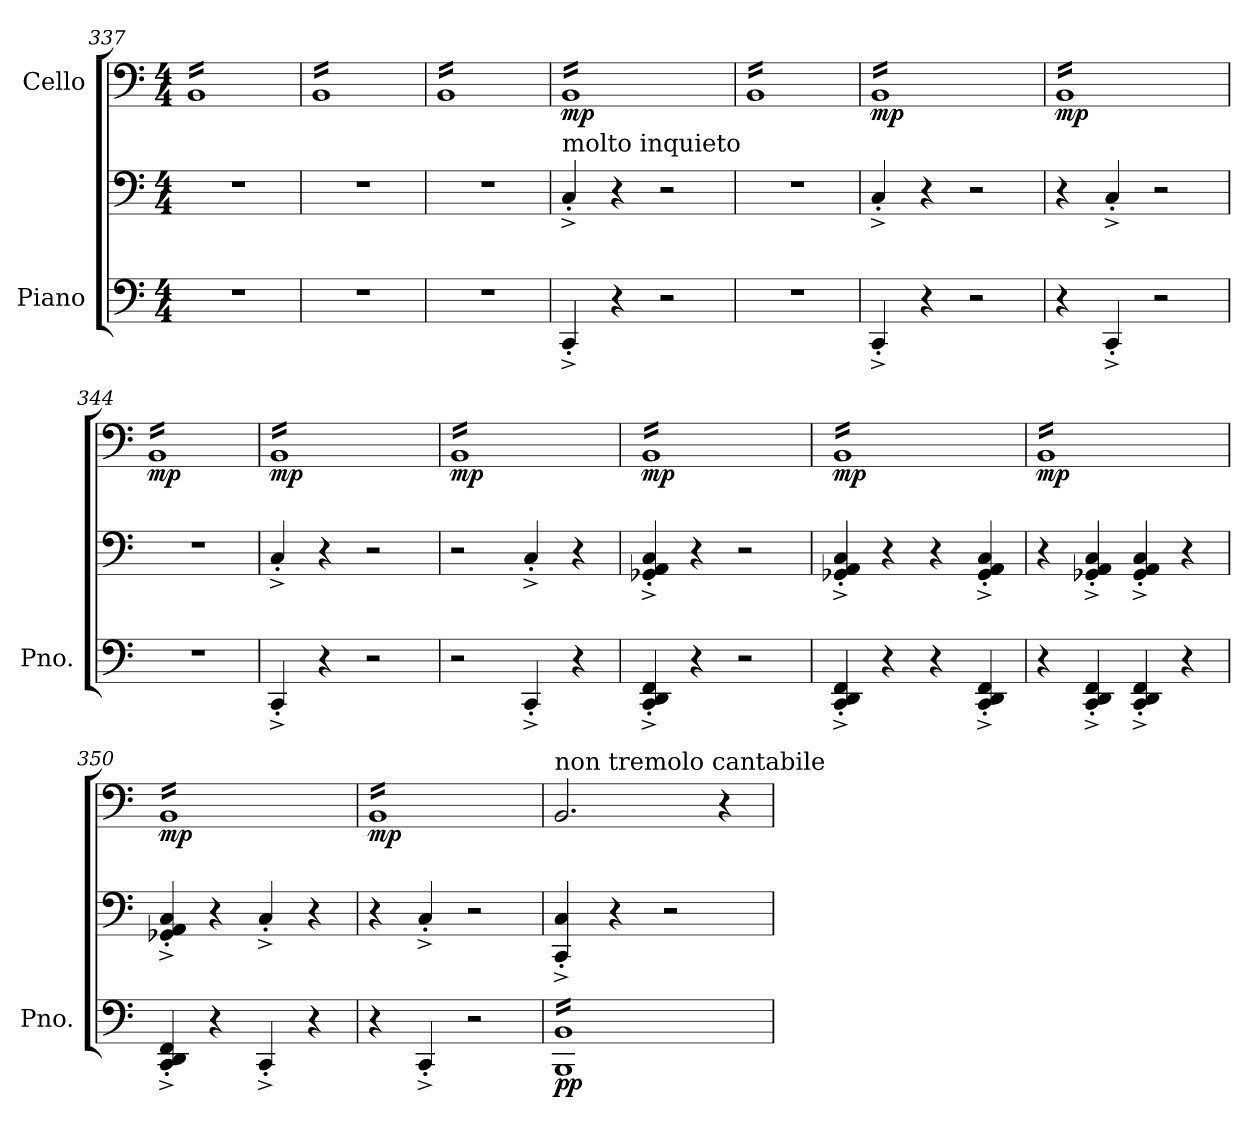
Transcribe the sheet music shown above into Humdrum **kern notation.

**kern	**kern	**dynam	**kern	**dynam
*part2	*part2	*part2	*part1	*part1
*staff3	*staff2	*staff2/3	*staff1	*staff1
*I"Piano	*	*	*I"Cello	*
*I'Pno.	*	*	*	*
*clefF4	*clefF4	*	*clefF4	*
*k[]	*k[]	*	*k[]	*
*M4/4	*M4/4	*	*M4/4	*
=337	=337	=337	=337	=337
*	*	*	*tremolo	*
1r	1r	.	16BBLL	.
.	.	.	16BB	.
.	.	.	16BB	.
.	.	.	16BB	.
.	.	.	16BB	.
.	.	.	16BB	.
.	.	.	16BB	.
.	.	.	16BB	.
.	.	.	16BB	.
.	.	.	16BB	.
.	.	.	16BB	.
.	.	.	16BB	.
.	.	.	16BB	.
.	.	.	16BB	.
.	.	.	16BB	.
.	.	.	16BBJJ	.
=338	=338	=338	=338	=338
1r	1r	.	16BBLL	.
.	.	.	16BB	.
.	.	.	16BB	.
.	.	.	16BB	.
.	.	.	16BB	.
.	.	.	16BB	.
.	.	.	16BB	.
.	.	.	16BB	.
.	.	.	16BB	.
.	.	.	16BB	.
.	.	.	16BB	.
.	.	.	16BB	.
.	.	.	16BB	.
.	.	.	16BB	.
.	.	.	16BB	.
.	.	.	16BBJJ	.
=339	=339	=339	=339	=339
1r	1r	.	16BBLL	.
.	.	.	16BB	.
.	.	.	16BB	.
.	.	.	16BB	.
.	.	.	16BB	.
.	.	.	16BB	.
.	.	.	16BB	.
.	.	.	16BB	.
.	.	.	16BB	.
.	.	.	16BB	.
.	.	.	16BB	.
.	.	.	16BB	.
.	.	.	16BB	.
.	.	.	16BB	.
.	.	.	16BB	.
.	.	.	16BBJJ	.
=340	=340	=340	=340	=340
!	!LO:TX:a:t=molto inquieto	!	!	!
!	!	!LO:DY:b=2	!	!
!	!	!LO:DY:n=1:b	!	!LO:DY:b
4CC^'	4C^'	mf mf	16BBLL	mp
.	.	.	16BB	.
.	.	.	16BB	.
.	.	.	16BB	.
4r	4r	.	16BB	.
.	.	.	16BB	.
.	.	.	16BB	.
.	.	.	16BB	.
2r	2r	.	16BB	.
.	.	.	16BB	.
.	.	.	16BB	.
.	.	.	16BB	.
.	.	.	16BB	.
.	.	.	16BB	.
.	.	.	16BB	.
.	.	.	16BBJJ	.
=341	=341	=341	=341	=341
1r	1r	.	16BBLL	.
.	.	.	16BB	.
.	.	.	16BB	.
.	.	.	16BB	.
.	.	.	16BB	.
.	.	.	16BB	.
.	.	.	16BB	.
.	.	.	16BB	.
.	.	.	16BB	.
.	.	.	16BB	.
.	.	.	16BB	.
.	.	.	16BB	.
.	.	.	16BB	.
.	.	.	16BB	.
.	.	.	16BB	.
.	.	.	16BBJJ	.
=342	=342	=342	=342	=342
!	!	!	!	!LO:DY:b
4CC^'	4C^'	.	16BBLL	mp
.	.	.	16BB	.
.	.	.	16BB	.
.	.	.	16BB	.
4r	4r	.	16BB	.
.	.	.	16BB	.
.	.	.	16BB	.
.	.	.	16BB	.
2r	2r	.	16BB	.
.	.	.	16BB	.
.	.	.	16BB	.
.	.	.	16BB	.
.	.	.	16BB	.
.	.	.	16BB	.
.	.	.	16BB	.
.	.	.	16BBJJ	.
=343	=343	=343	=343	=343
!	!	!	!	!LO:DY:b
4r	4r	.	16BBLL	mp
.	.	.	16BB	.
.	.	.	16BB	.
.	.	.	16BB	.
4CC^'	4C^'	.	16BB	.
.	.	.	16BB	.
.	.	.	16BB	.
.	.	.	16BB	.
2r	2r	.	16BB	.
.	.	.	16BB	.
.	.	.	16BB	.
.	.	.	16BB	.
.	.	.	16BB	.
.	.	.	16BB	.
.	.	.	16BB	.
.	.	.	16BBJJ	.
=344	=344	=344	=344	=344
!	!	!	!	!LO:DY:b
1r	1r	.	16BBLL	mp
.	.	.	16BB	.
.	.	.	16BB	.
.	.	.	16BB	.
.	.	.	16BB	.
.	.	.	16BB	.
.	.	.	16BB	.
.	.	.	16BB	.
.	.	.	16BB	.
.	.	.	16BB	.
.	.	.	16BB	.
.	.	.	16BB	.
.	.	.	16BB	.
.	.	.	16BB	.
.	.	.	16BB	.
.	.	.	16BBJJ	.
=345	=345	=345	=345	=345
!	!	!	!	!LO:DY:b
4CC^'	4C^'	.	16BBLL	mp
.	.	.	16BB	.
.	.	.	16BB	.
.	.	.	16BB	.
4r	4r	.	16BB	.
.	.	.	16BB	.
.	.	.	16BB	.
.	.	.	16BB	.
2r	2r	.	16BB	.
.	.	.	16BB	.
.	.	.	16BB	.
.	.	.	16BB	.
.	.	.	16BB	.
.	.	.	16BB	.
.	.	.	16BB	.
.	.	.	16BBJJ	.
=346	=346	=346	=346	=346
!	!	!	!	!LO:DY:b
2r	2r	.	16BBLL	mp
.	.	.	16BB	.
.	.	.	16BB	.
.	.	.	16BB	.
.	.	.	16BB	.
.	.	.	16BB	.
.	.	.	16BB	.
.	.	.	16BB	.
4CC^'	4C^'	.	16BB	.
.	.	.	16BB	.
.	.	.	16BB	.
.	.	.	16BB	.
4r	4r	.	16BB	.
.	.	.	16BB	.
.	.	.	16BB	.
.	.	.	16BBJJ	.
=347	=347	=347	=347	=347
!	!	!	!	!LO:DY:b
4CC^' 4DD^' 4FF^'	4C^' 4AA^' 4GG-X^'	.	16BBLL	mp
.	.	.	16BB	.
.	.	.	16BB	.
.	.	.	16BB	.
4r	4r	.	16BB	.
.	.	.	16BB	.
.	.	.	16BB	.
.	.	.	16BB	.
2r	2r	.	16BB	.
.	.	.	16BB	.
.	.	.	16BB	.
.	.	.	16BB	.
.	.	.	16BB	.
.	.	.	16BB	.
.	.	.	16BB	.
.	.	.	16BBJJ	.
=348	=348	=348	=348	=348
!	!	!	!	!LO:DY:b
4CC^' 4DD^' 4FF^'	4C^' 4AA^' 4GG-X^'	.	16BBLL	mp
.	.	.	16BB	.
.	.	.	16BB	.
.	.	.	16BB	.
4r	4r	.	16BB	.
.	.	.	16BB	.
.	.	.	16BB	.
.	.	.	16BB	.
4r	4r	.	16BB	.
.	.	.	16BB	.
.	.	.	16BB	.
.	.	.	16BB	.
4CC^' 4DD^' 4FF^'	4C^' 4AA^' 4GG-^'	.	16BB	.
.	.	.	16BB	.
.	.	.	16BB	.
.	.	.	16BBJJ	.
=349	=349	=349	=349	=349
!	!	!	!	!LO:DY:b
4r	4r	.	16BBLL	mp
.	.	.	16BB	.
.	.	.	16BB	.
.	.	.	16BB	.
4CC^' 4DD^' 4FF^'	4C^' 4AA^' 4GG-X^'	.	16BB	.
.	.	.	16BB	.
.	.	.	16BB	.
.	.	.	16BB	.
4CC^' 4DD^' 4FF^'	4C^' 4AA^' 4GG-^'	.	16BB	.
.	.	.	16BB	.
.	.	.	16BB	.
.	.	.	16BB	.
4r	4r	.	16BB	.
.	.	.	16BB	.
.	.	.	16BB	.
.	.	.	16BBJJ	.
=350	=350	=350	=350	=350
!	!	!	!	!LO:DY:b
4CC^' 4DD^' 4FF^'	4C^' 4AA^' 4GG-X^'	.	16BBLL	mp
.	.	.	16BB	.
.	.	.	16BB	.
.	.	.	16BB	.
4r	4r	.	16BB	.
.	.	.	16BB	.
.	.	.	16BB	.
.	.	.	16BB	.
4CC^'	4C^'	.	16BB	.
.	.	.	16BB	.
.	.	.	16BB	.
.	.	.	16BB	.
4r	4r	.	16BB	.
.	.	.	16BB	.
.	.	.	16BB	.
.	.	.	16BBJJ	.
=351	=351	=351	=351	=351
!	!	!	!	!LO:DY:b
4r	4r	.	16BBLL	mp
.	.	.	16BB	.
.	.	.	16BB	.
.	.	.	16BB	.
4CC^'	4C^'	.	16BB	.
.	.	.	16BB	.
.	.	.	16BB	.
.	.	.	16BB	.
2r	2r	.	16BB	.
.	.	.	16BB	.
.	.	.	16BB	.
.	.	.	16BB	.
.	.	.	16BB	.
.	.	.	16BB	.
.	.	.	16BB	.
.	.	.	16BBJJ	.
*	*	*	*Xtremolo	*
=352	=352	=352	=352	=352
!	!	!	!LO:TX:a:t=non tremolo cantabile	!
!	!	!LO:DY:b=2	!	!
*tremolo	*	*	*	*
16BBB 16BBLL	4C^' 4CC^'	pp	2.BB	.
16BBB 16BB	.	.	.	.
16BBB 16BB	.	.	.	.
16BBB 16BB	.	.	.	.
16BBB 16BB	4r	.	.	.
16BBB 16BB	.	.	.	.
16BBB 16BB	.	.	.	.
16BBB 16BB	.	.	.	.
16BBB 16BB	2r	.	.	.
16BBB 16BB	.	.	.	.
16BBB 16BB	.	.	.	.
16BBB 16BB	.	.	.	.
16BBB 16BB	.	.	4r	.
16BBB 16BB	.	.	.	.
16BBB 16BB	.	.	.	.
16BBB 16BBJJ	.	.	.	.
*Xtremolo	*	*	*	*
=	=	=	=	=
*-	*-	*-	*-	*-
